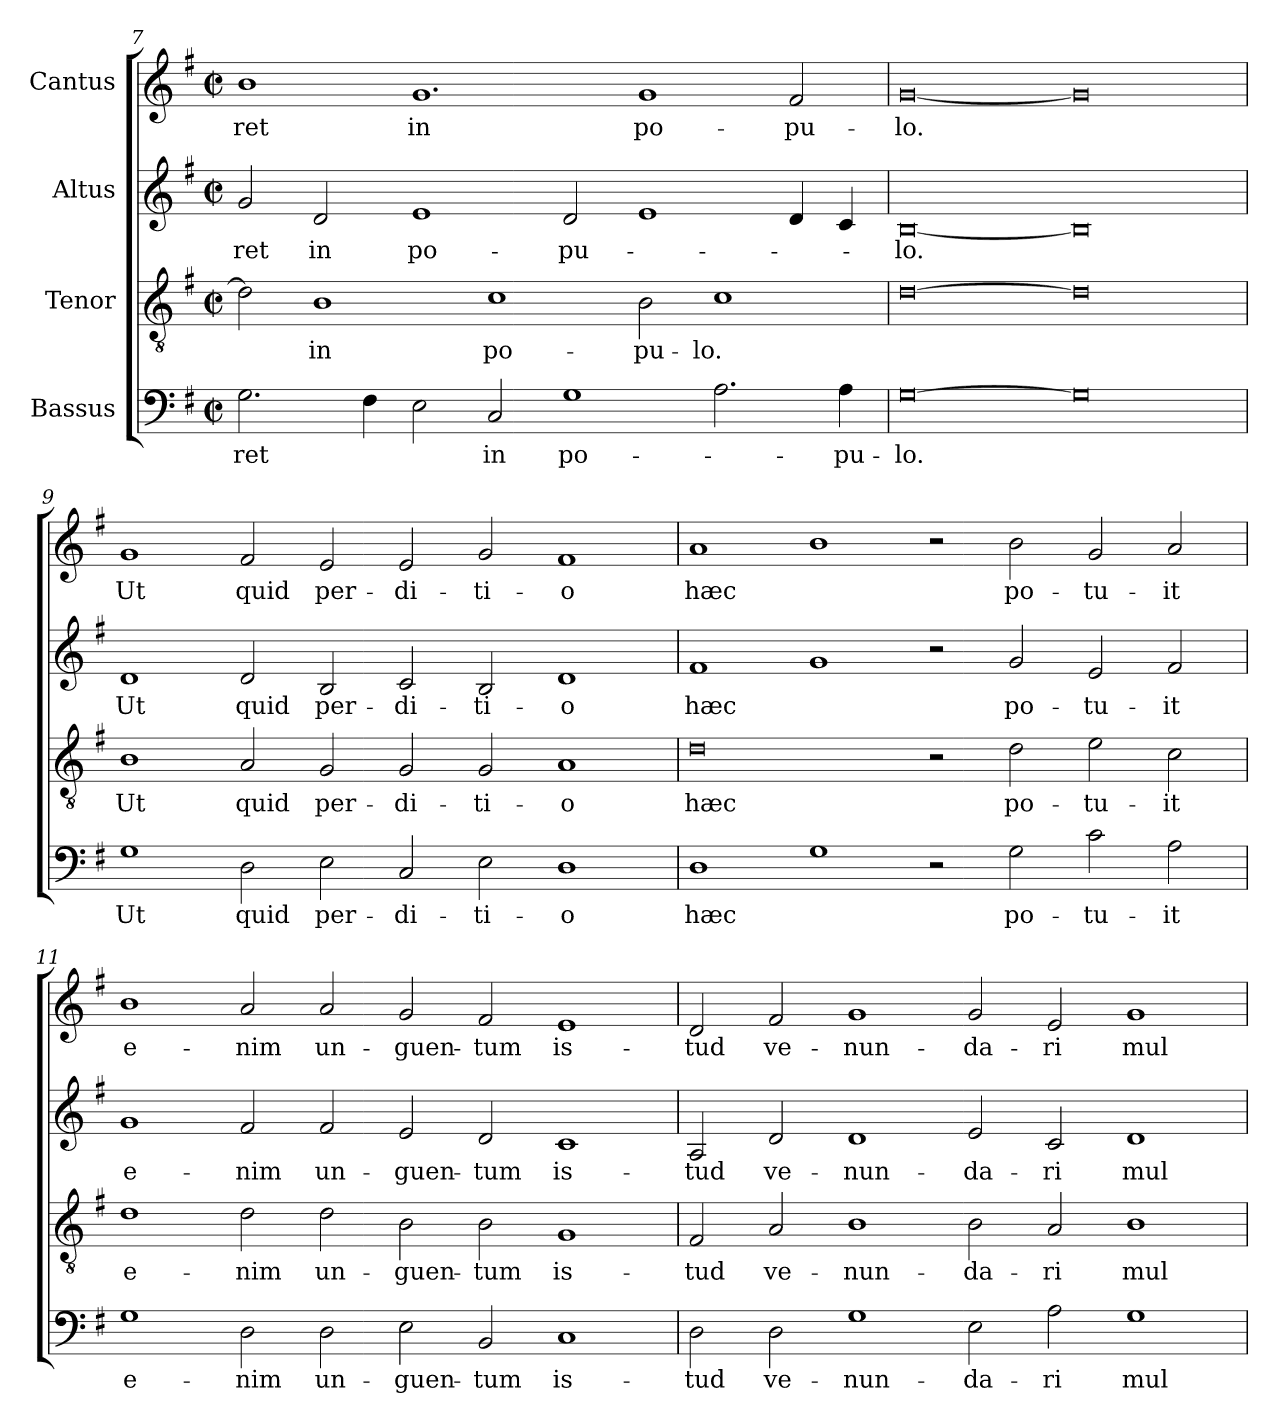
**kern	**text	**kern	**text	**kern	**text	**kern	**text
*part4	*part4	*part3	*part3	*part2	*part2	*part1	*part1
*staff4	*staff4	*staff3	*staff3	*staff2	*staff2	*staff1	*staff1
*I"Bassus	*	*I"Tenor	*	*I"Altus	*	*I"Cantus	*
!!LO:LB:g=z
*clefF4	*	*clefGv2	*	*clefG2	*	*clefG2	*
*k[f#]	*	*k[f#]	*	*k[f#]	*	*k[f#]	*
*G:	*	*G:	*	*G:	*	*G:	*
*M2/2	*	*M2/2	*	*M2/2	*	*M2/2	*
*met(c|)	*	*met(c|)	*	*met(c|)	*	*met(c|)	*
=7	=7	=7	=7	=7	=7	=7	=7
!	!LO:LY:b	!	!	!	!LO:LY:b	!	!LO:LY:b
2.G\	-ret	2d\]	.	2g/	-ret	1b	-ret
!	!	!	!LO:LY:b	!	!LO:LY:b	!	!
.	.	1B	in	2d/	in	.	.
4F#\	.	.	.	.	.	.	.
!	!	!	!	!	!LO:LY:b	!	!LO:LY:b
2E\	.	.	.	1e	po-	1.g	in
!	!LO:LY:b	!	!LO:LY:b	!	!	!	!
2C/	in	1c	po-	.	.	.	.
!	!LO:LY:b	!	!	!	!LO:LY:b	!	!
1G	po-	.	.	2d/	-pu-	.	.
!	!	!	!LO:LY:b	!	!	!	!LO:LY:b
.	.	2B\	-pu-	1e	.	1g	po-
!	!	!	!LO:LY:b	!	!	!	!
2.A\	.	1c	-lo.	.	.	.	.
!	!	!	!	!	!	!	!LO:LY:b
.	.	.	.	4d/	.	2f#/	-pu-
!	!LO:LY:b	!	!	!	!	!	!
4A\	-pu-	.	.	4c/	.	.	.
=8	=8	=8	=8	=8	=8	=8	=8
!	!LO:LY:b	!	!	!	!LO:LY:b	!	!LO:LY:b
[0G	-lo.	[0d	.	[0B	-lo.	[0g	-lo.
0G]	.	0d]	.	0B]	.	0g]	.
=9	=9	=9	=9	=9	=9	=9	=9
!	!LO:LY:b	!	!LO:LY:b	!	!LO:LY:b	!	!LO:LY:b
1G	Ut	1B	Ut	1d	Ut	1g	Ut
!	!LO:LY:b	!	!LO:LY:b	!	!LO:LY:b	!	!LO:LY:b
2D\	quid	2A/	quid	2d/	quid	2f#/	quid
!	!LO:LY:b	!	!LO:LY:b	!	!LO:LY:b	!	!LO:LY:b
2E\	per-	2G/	per-	2B/	per-	2e/	per-
!	!LO:LY:b	!	!LO:LY:b	!	!LO:LY:b	!	!LO:LY:b
2C/	-di-	2G/	-di-	2c/	-di-	2e/	-di-
!	!LO:LY:b	!	!LO:LY:b	!	!LO:LY:b	!	!LO:LY:b
2E\	-ti-	2G/	-ti-	2B/	-ti-	2g/	-ti-
!	!LO:LY:b	!	!LO:LY:b	!	!LO:LY:b	!	!LO:LY:b
1D	-o	1A	-o	1d	-o	1f#	-o
=10	=10	=10	=10	=10	=10	=10	=10
!	!LO:LY:b	!	!LO:LY:b	!	!LO:LY:b	!	!LO:LY:b
1D	hæc	0d	hæc	1f#	hæc	1a	hæc
1G	.	.	.	1g	.	1b	.
2r	.	2r	.	2r	.	2r	.
!	!LO:LY:b	!	!LO:LY:b	!	!LO:LY:b	!	!LO:LY:b
2G\	po-	2d\	po-	2g/	po-	2b\	po-
!	!LO:LY:b	!	!LO:LY:b	!	!LO:LY:b	!	!LO:LY:b
2c\	-tu-	2e\	-tu-	2e/	-tu-	2g/	-tu-
!	!LO:LY:b	!	!LO:LY:b	!	!LO:LY:b	!	!LO:LY:b
2A\	-it	2c\	-it	2f#/	-it	2a/	-it
!!LO:LB:g=z
=11	=11	=11	=11	=11	=11	=11	=11
!	!LO:LY:b	!	!LO:LY:b	!	!LO:LY:b	!	!LO:LY:b
1G	e-	1d	e-	1g	e-	1b	e-
!	!LO:LY:b	!	!LO:LY:b	!	!LO:LY:b	!	!LO:LY:b
2D\	-nim	2d\	-nim	2f#/	-nim	2a/	-nim
!	!LO:LY:b	!	!LO:LY:b	!	!LO:LY:b	!	!LO:LY:b
2D\	un-	2d\	un-	2f#/	un-	2a/	un-
!	!LO:LY:b	!	!LO:LY:b	!	!LO:LY:b	!	!LO:LY:b
2E\	-guen-	2B\	-guen-	2e/	-guen-	2g/	-guen-
!	!LO:LY:b	!	!LO:LY:b	!	!LO:LY:b	!	!LO:LY:b
2BB/	-tum	2B\	-tum	2d/	-tum	2f#/	-tum
!	!LO:LY:b	!	!LO:LY:b	!	!LO:LY:b	!	!LO:LY:b
1C	is-	1G	is-	1c	is-	1e	is-
=12	=12	=12	=12	=12	=12	=12	=12
!	!LO:LY:b	!	!LO:LY:b	!	!LO:LY:b	!	!LO:LY:b
2D\	-tud	2F#/	-tud	2A/	-tud	2d/	-tud
!	!LO:LY:b	!	!LO:LY:b	!	!LO:LY:b	!	!LO:LY:b
2D\	ve-	2A/	ve-	2d/	ve-	2f#/	ve-
!	!LO:LY:b	!	!LO:LY:b	!	!LO:LY:b	!	!LO:LY:b
1G	-nun-	1B	-nun-	1d	-nun-	1g	-nun-
!	!LO:LY:b	!	!LO:LY:b	!	!LO:LY:b	!	!LO:LY:b
2E\	-da-	2B\	-da-	2e/	-da-	2g/	-da-
!	!LO:LY:b	!	!LO:LY:b	!	!LO:LY:b	!	!LO:LY:b
2A\	-ri	2A/	-ri	2c/	-ri	2e/	-ri
!	!LO:LY:b	!	!LO:LY:b	!	!LO:LY:b	!	!LO:LY:b
1G	mul-	1B	mul-	1d	mul-	1g	mul-
=	=	=	=	=	=	=	=
*-	*-	*-	*-	*-	*-	*-	*-
